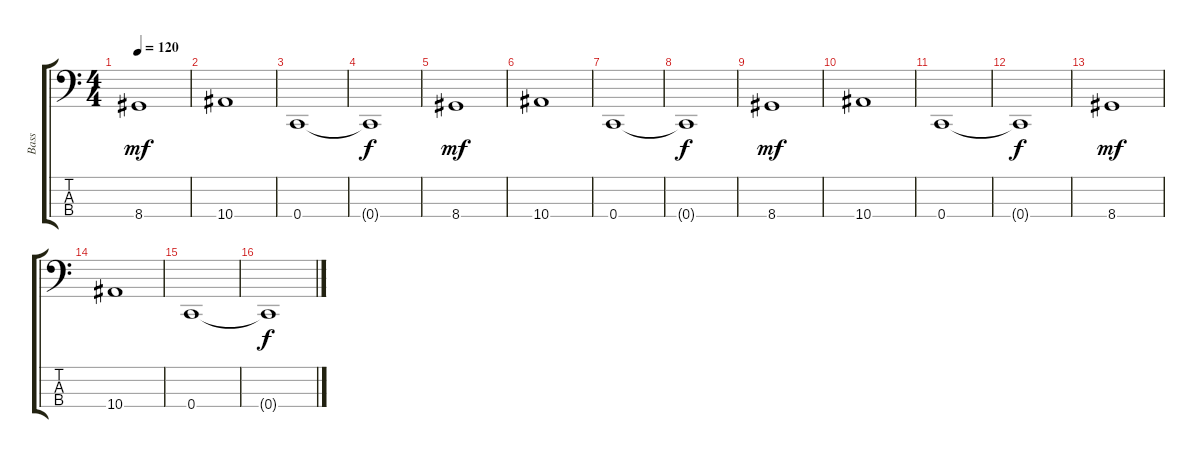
\track ("Bass" "Bass") {instrument electricbassfinger}
\staff {score tabs}
\tuning (F2 C2 G1 C1) {hide}
\ts (4 4)
\tempo 120
\clef f4
\ks c
8.4.1{dy mf} |
10.4.1 |
0.4.1 |
0.4{t}.1{dy f} |
8.4.1{dy mf} |
10.4.1 |
0.4.1 |
0.4{t}.1{dy f} |
8.4.1{dy mf} |
10.4.1 |
0.4.1 |
0.4{t}.1{dy f} |
8.4.1{dy mf} |
10.4.1 |
0.4.1 |
0.4{t}.1{dy f}
